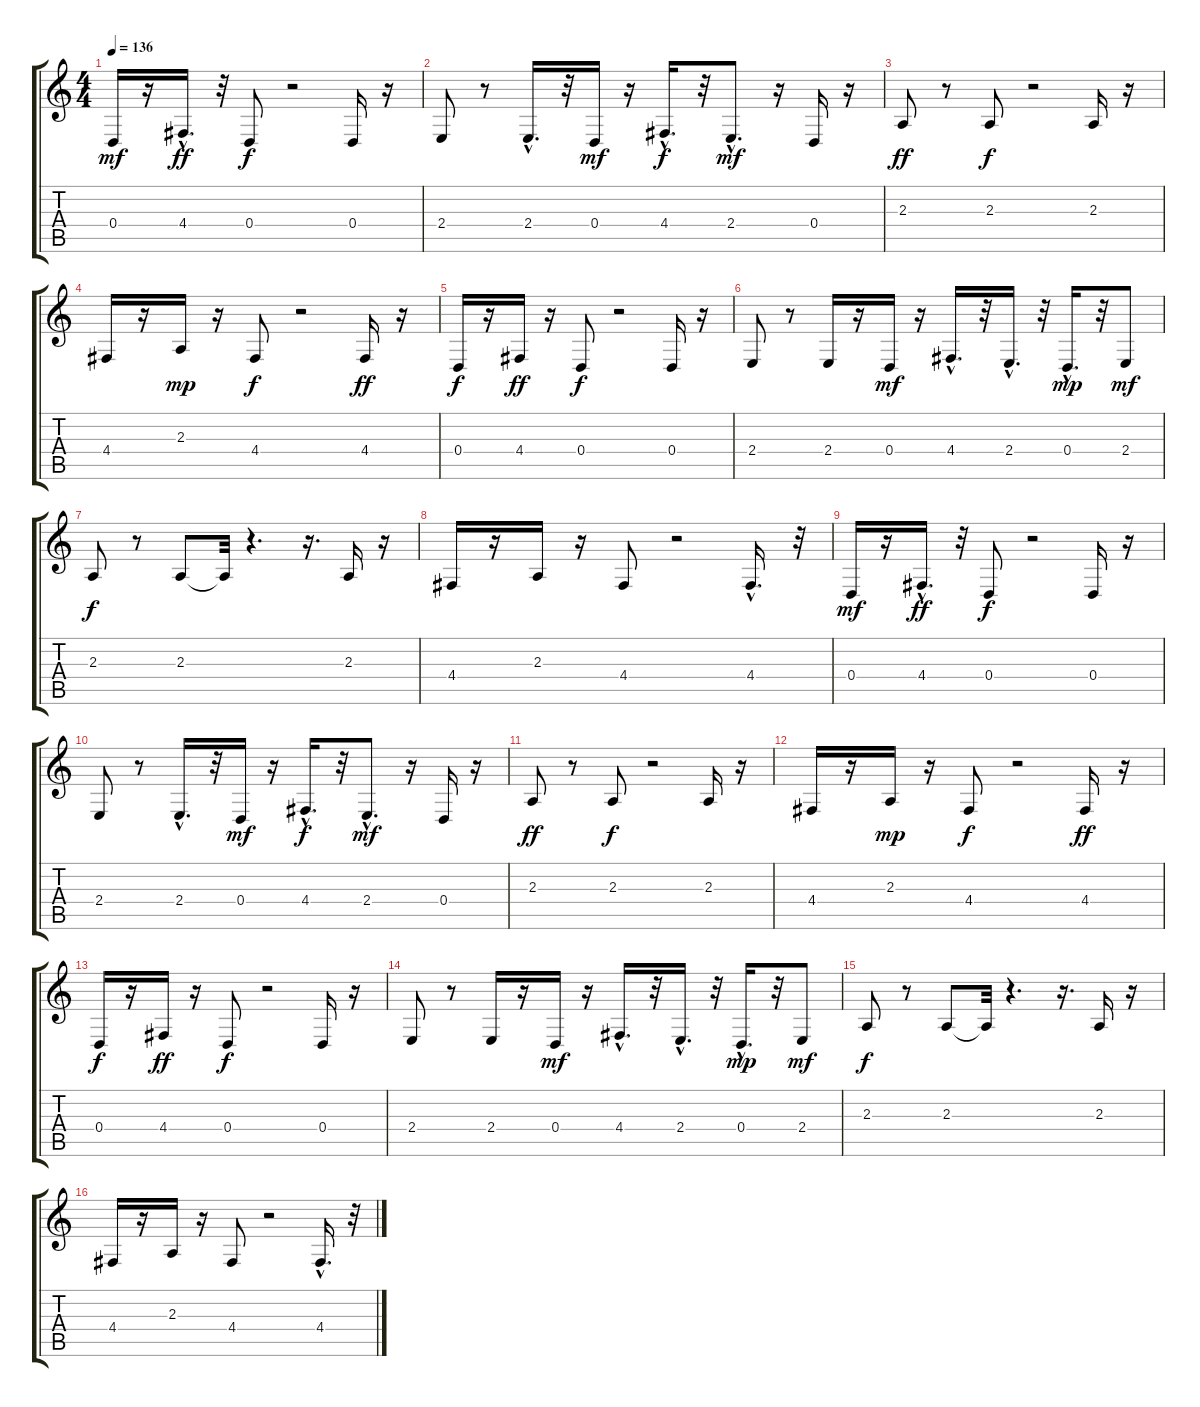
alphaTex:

\track "" {instrument pad3polysynth}
\staff {score tabs}
\tuning (E4 B3 G3 D3 A2 E2) {hide}
\ts (4 4)
\tempo 136
\clef g2
\ks c
0.4.16{dy mf} r.16 4.4{hac}.16{d dy ff} r.32 0.4.8{dy f} r.2 0.4.16 r.16 |
2.4.8 r.8 2.4{hac}.16{d} r.32 0.4.16{dy mf} r.16 4.4{hac}.16{d dy f} r.32 2.4{hac}.8{d dy mf} r.16 0.4.16 r.16 |
2.3.8{dy ff} r.8 2.3.8{dy f} r.2 2.3.16 r.16 |
4.4.16 r.16 2.3.16{dy mp} r.16 4.4.8{dy f} r.2 4.4.16{dy ff} r.16 |
0.4.16{dy f} r.16 4.4.16{dy ff} r.16 0.4.8{dy f} r.2 0.4.16 r.16 |
2.4.8 r.8 2.4.16 r.16 0.4.16{dy mf} r.16 4.4{hac}.16{d} r.32 2.4{hac}.16{d} r.32 0.4{hac}.16{d dy mp} r.32 2.4.8{dy mf} |
2.3.8{dy f} r.8 2.3.8 2.3{t}.32 r.4{d} r.16{d} 2.3.16 r.16 |
4.4.16 r.16 2.3.16 r.16 4.4.8 r.2 4.4{hac}.16{d} r.32 |
0.4.16{dy mf} r.16 4.4{hac}.16{d dy ff} r.32 0.4.8{dy f} r.2 0.4.16 r.16 |
2.4.8 r.8 2.4{hac}.16{d} r.32 0.4.16{dy mf} r.16 4.4{hac}.16{d dy f} r.32 2.4{hac}.8{d dy mf} r.16 0.4.16 r.16 |
2.3.8{dy ff} r.8 2.3.8{dy f} r.2 2.3.16 r.16 |
4.4.16 r.16 2.3.16{dy mp} r.16 4.4.8{dy f} r.2 4.4.16{dy ff} r.16 |
0.4.16{dy f} r.16 4.4.16{dy ff} r.16 0.4.8{dy f} r.2 0.4.16 r.16 |
2.4.8 r.8 2.4.16 r.16 0.4.16{dy mf} r.16 4.4{hac}.16{d} r.32 2.4{hac}.16{d} r.32 0.4{hac}.16{d dy mp} r.32 2.4.8{dy mf} |
2.3.8{dy f} r.8 2.3.8 2.3{t}.32 r.4{d} r.16{d} 2.3.16 r.16 |
4.4.16 r.16 2.3.16 r.16 4.4.8 r.2 4.4{hac}.16{d} r.32
